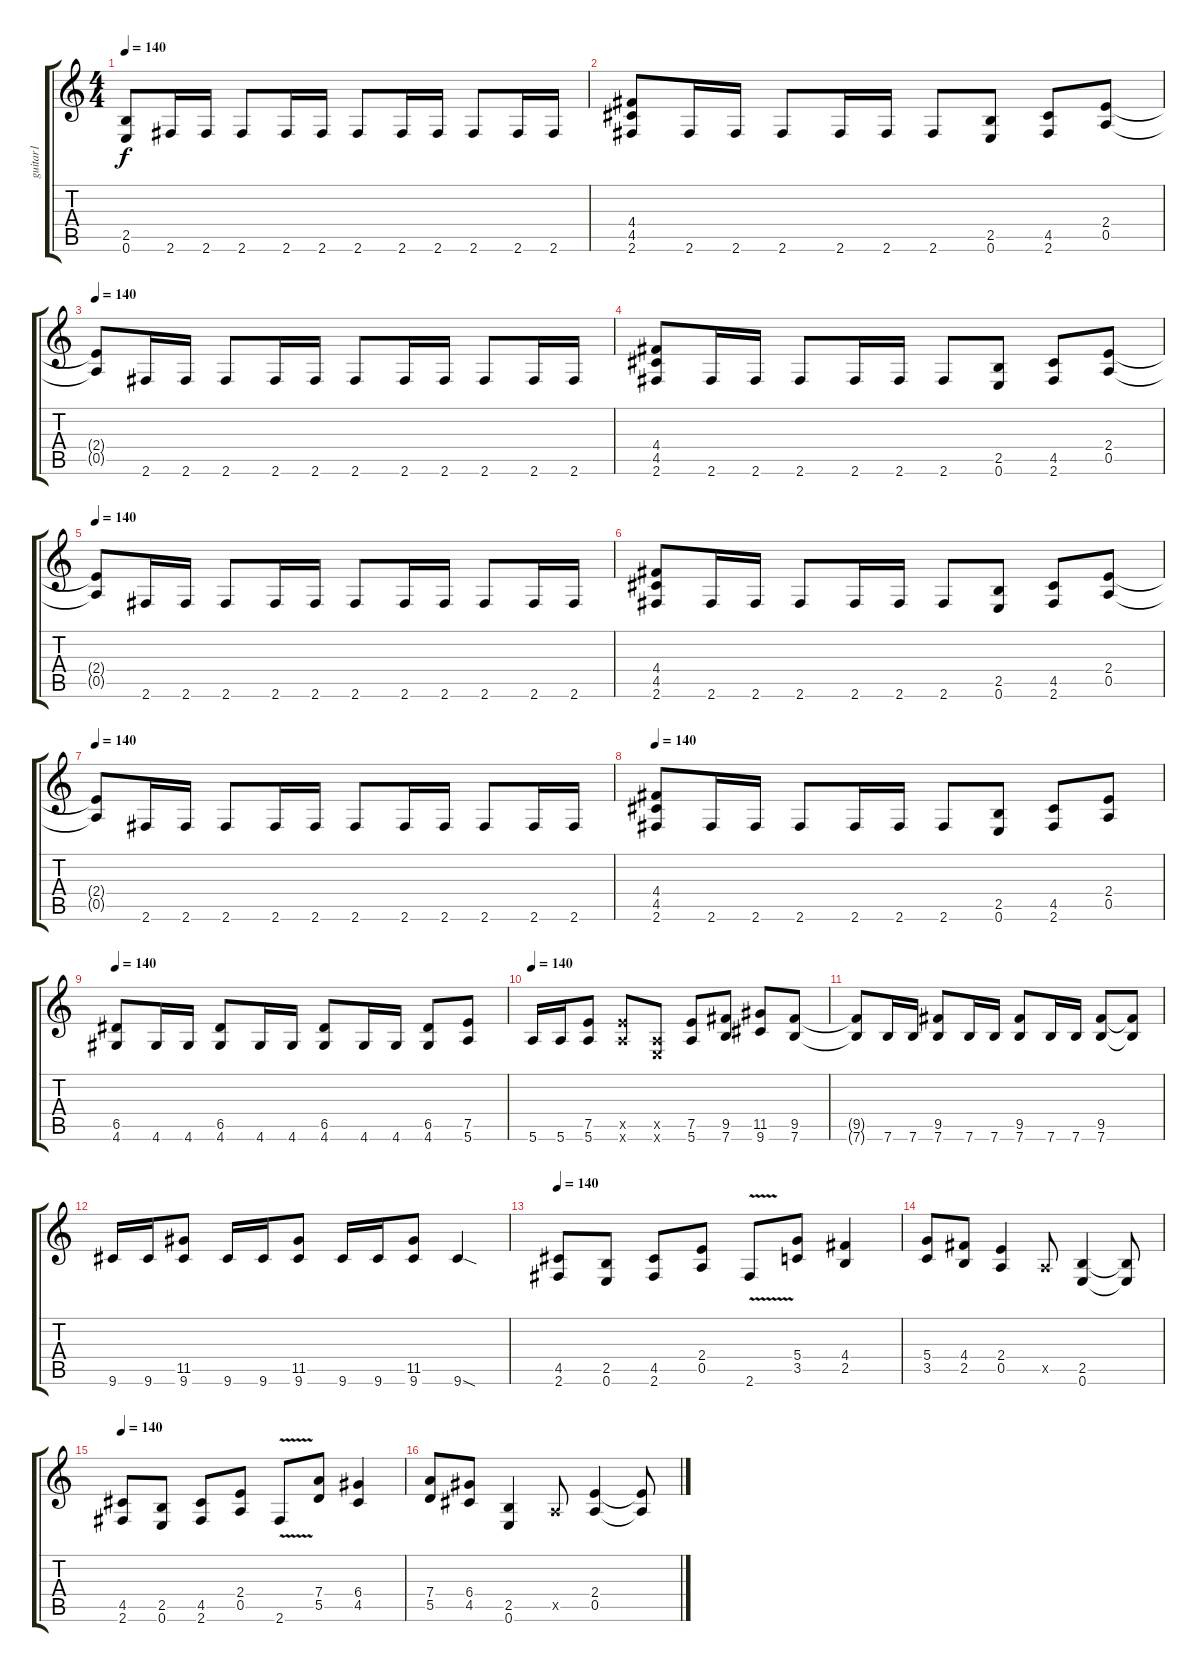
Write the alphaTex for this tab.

\track ("guitar1" "guitar1") {instrument overdrivenguitar}
\staff {score tabs}
\tuning (E4 B3 G3 D3 A2 E2) {hide}
\ts (4 4)
\tempo 140
\clef g2
\ks c
(2.5 0.6).8{dy f} 2.6.16 2.6.16 2.6.8 2.6.16 2.6.16 2.6.8 2.6.16 2.6.16 2.6.8 2.6.16 2.6.16 |
(4.4 4.5 2.6).8 2.6.16 2.6.16 2.6.8 2.6.16 2.6.16 2.6.8 (2.5 0.6).8 (4.5 2.6).8 (2.4 0.5).8 |
\tempo 140
(2.4{t} 0.5{t}).8 2.6.16 2.6.16 2.6.8 2.6.16 2.6.16 2.6.8 2.6.16 2.6.16 2.6.8 2.6.16 2.6.16 |
(4.4 4.5 2.6).8 2.6.16 2.6.16 2.6.8 2.6.16 2.6.16 2.6.8 (2.5 0.6).8 (4.5 2.6).8 (2.4 0.5).8 |
\tempo 140
(2.4{t} 0.5{t}).8 2.6.16 2.6.16 2.6.8 2.6.16 2.6.16 2.6.8 2.6.16 2.6.16 2.6.8 2.6.16 2.6.16 |
(4.4 4.5 2.6).8 2.6.16 2.6.16 2.6.8 2.6.16 2.6.16 2.6.8 (2.5 0.6).8 (4.5 2.6).8 (2.4 0.5).8 |
\tempo 140
(2.4{t} 0.5{t}).8 2.6.16 2.6.16 2.6.8 2.6.16 2.6.16 2.6.8 2.6.16 2.6.16 2.6.8 2.6.16 2.6.16 |
\tempo 140
(4.4 4.5 2.6).8 2.6.16 2.6.16 2.6.8 2.6.16 2.6.16 2.6.8 (2.5 0.6).8 (4.5 2.6).8 (2.4 0.5).8 |
\tempo 140
(6.5 4.6).8 4.6.16 4.6.16 (6.5 4.6).8 4.6.16 4.6.16 (6.5 4.6).8 4.6.16 4.6.16 (6.5 4.6).8 (7.5 5.6).8 |
\tempo 140
5.6.16 5.6.16 (7.5 5.6).8 (7.5{x} 5.6{x}).8 (0.5{x} 0.6{x}).8 (7.5 5.6).8 (9.5 7.6).8 (11.5 9.6).8 (9.5 7.6).8 |
(9.5{t} 7.6{t}).8 7.6.16 7.6.16 (9.5 7.6).8 7.6.16 7.6.16 (9.5 7.6).8 7.6.16 7.6.16 (9.5 7.6).8 (9.5{t} 7.6{t}).8 |
9.6.16 9.6.16 (11.5 9.6).8 9.6.16 9.6.16 (11.5 9.6).8 9.6.16 9.6.16 (11.5 9.6).8 9.6{sod}.4 |
\tempo 140
(4.5 2.6).8 (2.5 0.6).8 (4.5 2.6).8 (2.4 0.5).8 2.6{v}.8 (5.4 3.5).8 (4.4 2.5).4 |
(5.4 3.5).8 (4.4 2.5).8 (2.4 0.5).4 0.5{x}.8 (2.5 0.6).4 (2.5{t} 0.6{t}).8 |
\tempo 140
(4.5 2.6).8 (2.5 0.6).8 (4.5 2.6).8 (2.4 0.5).8 2.6{v}.8 (7.4 5.5).8 (6.4 4.5).4 |
(7.4 5.5).8 (6.4 4.5).8 (2.5 0.6).4 0.5{x}.8 (2.4 0.5).4 (2.4{t} 0.5{t}).8
